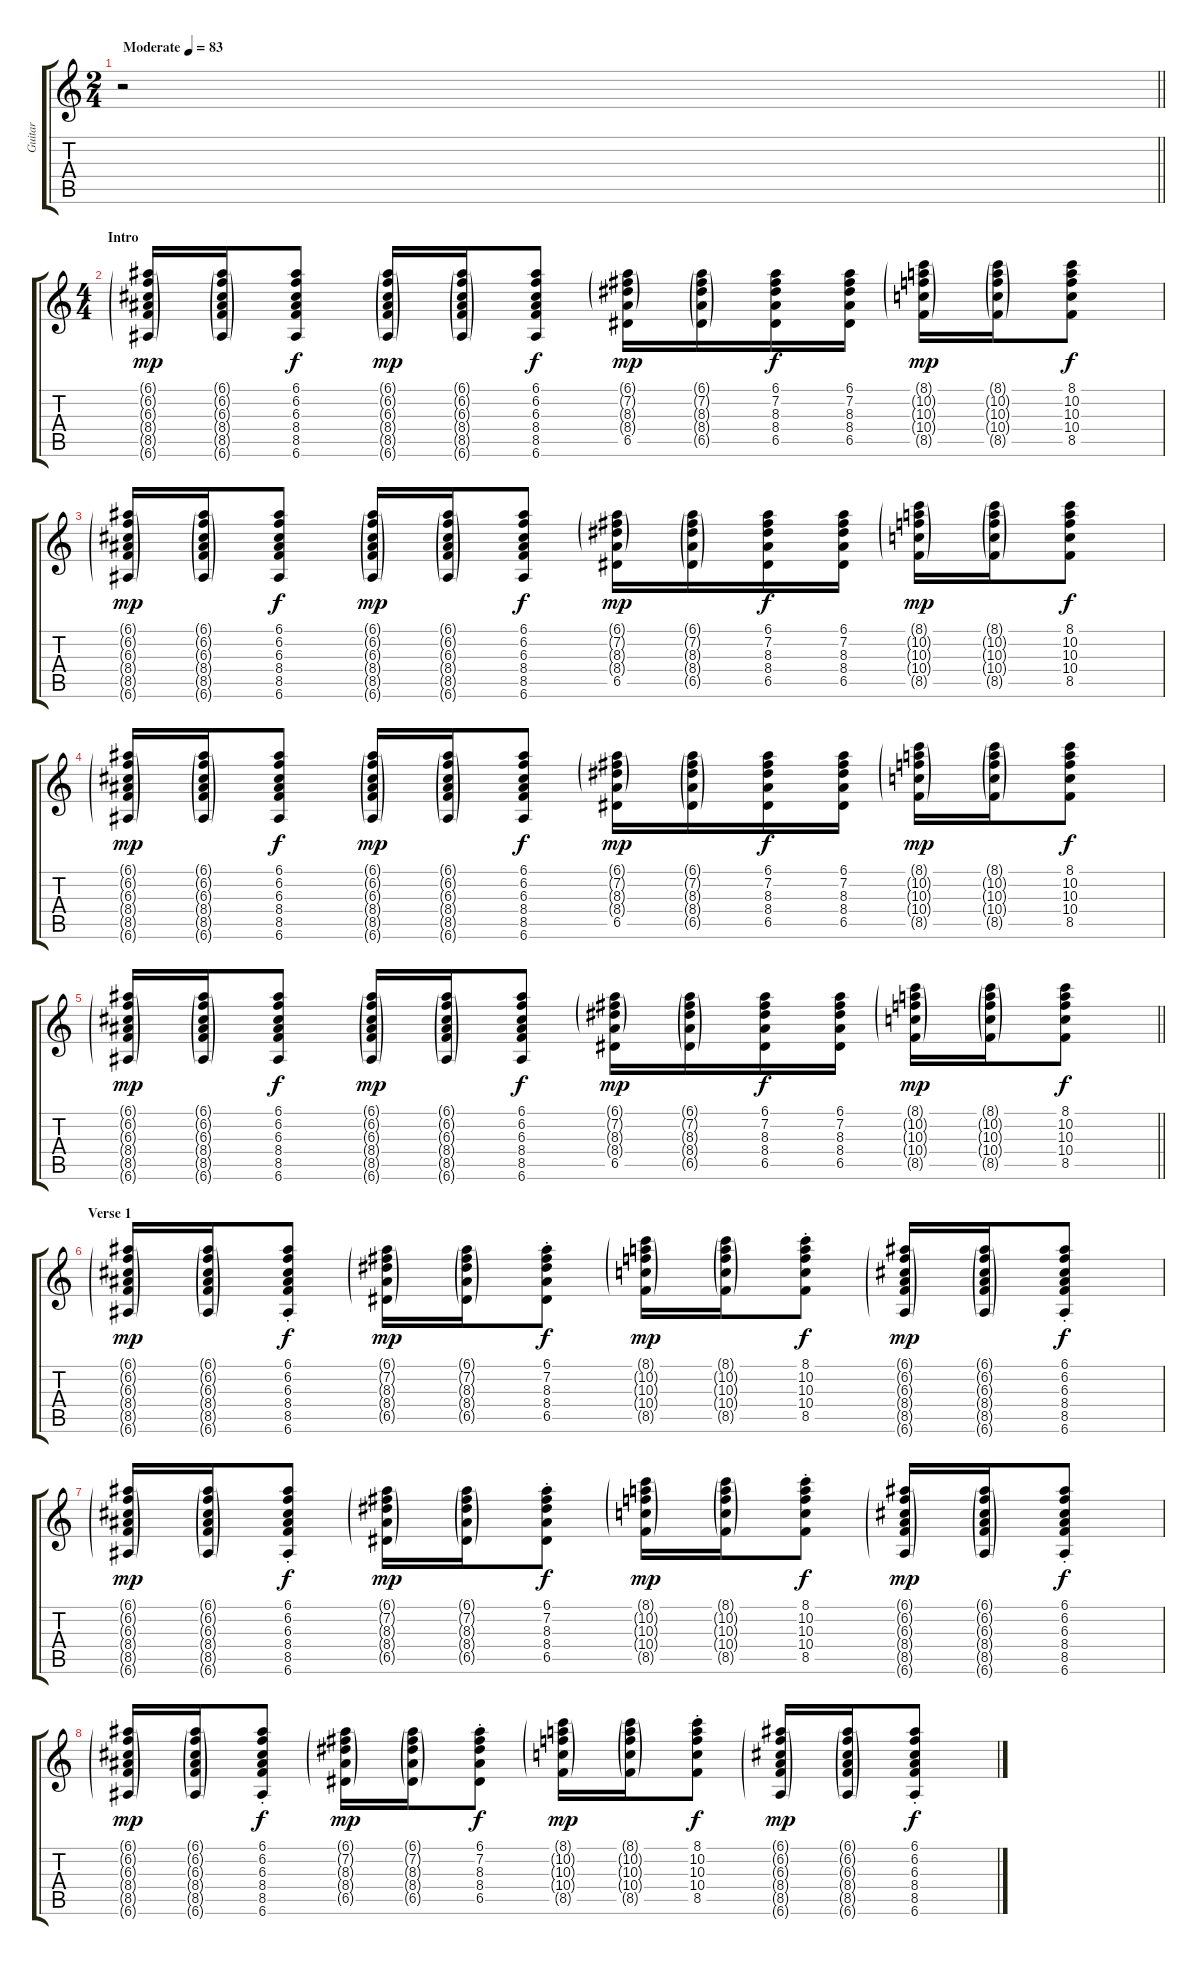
\track ("Guitar" "Guitar") {instrument acousticguitarsteel}
\staff {score tabs}
\tuning (E4 B3 G3 D3 A2 E2) {hide}
\ts (2 4)
\tempo (83 "Moderate")
\clef g2
\barLineRight lightlight
\ks c
r.2{dy mp instrument acousticguitarsteel} |
\ts (4 4)
\section ("" "Intro")
(6.1{g} 6.2{g} 6.3{g} 8.4{g} 8.5{g} 6.6{g}).16 (6.1{g} 6.2{g} 6.3{g} 8.4{g} 8.5{g} 6.6{g}).16 (6.1 6.2 6.3 8.4 8.5 6.6).8{dy f} (6.1{g} 6.2{g} 6.3{g} 8.4{g} 8.5{g} 6.6{g}).16{dy mp} (6.1{g} 6.2{g} 6.3{g} 8.4{g} 8.5{g} 6.6{g}).16 (6.1 6.2 6.3 8.4 8.5 6.6).8{dy f} (6.1{g} 7.2{g} 8.3{g} 8.4{g} 6.5).16{dy mp} (6.1{g} 7.2{g} 8.3{g} 8.4{g} 6.5{g}).16 (6.1 7.2 8.3 8.4 6.5).16{dy f} (6.1 7.2 8.3 8.4 6.5).16 (8.1{g} 10.2{g} 10.3{g} 10.4{g} 8.5{g}).16{dy mp} (8.1{g} 10.2{g} 10.3{g} 10.4{g} 8.5{g}).16 (8.1 10.2 10.3 10.4 8.5).8{dy f} |
(6.1{g} 6.2{g} 6.3{g} 8.4{g} 8.5{g} 6.6{g}).16{dy mp} (6.1{g} 6.2{g} 6.3{g} 8.4{g} 8.5{g} 6.6{g}).16 (6.1 6.2 6.3 8.4 8.5 6.6).8{dy f} (6.1{g} 6.2{g} 6.3{g} 8.4{g} 8.5{g} 6.6{g}).16{dy mp} (6.1{g} 6.2{g} 6.3{g} 8.4{g} 8.5{g} 6.6{g}).16 (6.1 6.2 6.3 8.4 8.5 6.6).8{dy f} (6.1{g} 7.2{g} 8.3{g} 8.4{g} 6.5).16{dy mp} (6.1{g} 7.2{g} 8.3{g} 8.4{g} 6.5{g}).16 (6.1 7.2 8.3 8.4 6.5).16{dy f} (6.1 7.2 8.3 8.4 6.5).16 (8.1{g} 10.2{g} 10.3{g} 10.4{g} 8.5{g}).16{dy mp} (8.1{g} 10.2{g} 10.3{g} 10.4{g} 8.5{g}).16 (8.1 10.2 10.3 10.4 8.5).8{dy f} |
(6.1{g} 6.2{g} 6.3{g} 8.4{g} 8.5{g} 6.6{g}).16{dy mp} (6.1{g} 6.2{g} 6.3{g} 8.4{g} 8.5{g} 6.6{g}).16 (6.1 6.2 6.3 8.4 8.5 6.6).8{dy f} (6.1{g} 6.2{g} 6.3{g} 8.4{g} 8.5{g} 6.6{g}).16{dy mp} (6.1{g} 6.2{g} 6.3{g} 8.4{g} 8.5{g} 6.6{g}).16 (6.1 6.2 6.3 8.4 8.5 6.6).8{dy f} (6.1{g} 7.2{g} 8.3{g} 8.4{g} 6.5).16{dy mp} (6.1{g} 7.2{g} 8.3{g} 8.4{g} 6.5{g}).16 (6.1 7.2 8.3 8.4 6.5).16{dy f} (6.1 7.2 8.3 8.4 6.5).16 (8.1{g} 10.2{g} 10.3{g} 10.4{g} 8.5{g}).16{dy mp} (8.1{g} 10.2{g} 10.3{g} 10.4{g} 8.5{g}).16 (8.1 10.2 10.3 10.4 8.5).8{dy f} |
\barLineRight lightlight
(6.1{g} 6.2{g} 6.3{g} 8.4{g} 8.5{g} 6.6{g}).16{dy mp} (6.1{g} 6.2{g} 6.3{g} 8.4{g} 8.5{g} 6.6{g}).16 (6.1 6.2 6.3 8.4 8.5 6.6).8{dy f} (6.1{g} 6.2{g} 6.3{g} 8.4{g} 8.5{g} 6.6{g}).16{dy mp} (6.1{g} 6.2{g} 6.3{g} 8.4{g} 8.5{g} 6.6{g}).16 (6.1 6.2 6.3 8.4 8.5 6.6).8{dy f} (6.1{g} 7.2{g} 8.3{g} 8.4{g} 6.5).16{dy mp} (6.1{g} 7.2{g} 8.3{g} 8.4{g} 6.5{g}).16 (6.1 7.2 8.3 8.4 6.5).16{dy f} (6.1 7.2 8.3 8.4 6.5).16 (8.1{g} 10.2{g} 10.3{g} 10.4{g} 8.5{g}).16{dy mp} (8.1{g} 10.2{g} 10.3{g} 10.4{g} 8.5{g}).16 (8.1 10.2 10.3 10.4 8.5).8{dy f} |
\section ("" "Verse 1")
(6.1{g} 6.2{g} 6.3{g} 8.4{g} 8.5{g} 6.6{g}).16{dy mp} (6.1{g} 6.2{g} 6.3{g} 8.4{g} 8.5{g} 6.6{g}).16 (6.1{st} 6.2{st} 6.3{st} 8.4{st} 8.5{st} 6.6{st}).8{dy f} (6.1{g} 7.2{g} 8.3{g} 8.4{g} 6.5{g}).16{dy mp} (6.1{g} 7.2{g} 8.3{g} 8.4{g} 6.5{g}).16 (6.1{st} 7.2{st} 8.3{st} 8.4{st} 6.5{st}).8{dy f} (8.1{g} 10.2{g} 10.3{g} 10.4{g} 8.5{g}).16{dy mp} (8.1{g} 10.2{g} 10.3{g} 10.4{g} 8.5{g}).16 (8.1{st} 10.2{st} 10.3{st} 10.4{st} 8.5{st}).8{dy f} (6.1{g} 6.2{g} 6.3{g} 8.4{g} 8.5{g} 6.6{g}).16{dy mp} (6.1{g} 6.2{g} 6.3{g} 8.4{g} 8.5{g} 6.6{g}).16 (6.1{st} 6.2{st} 6.3{st} 8.4{st} 8.5{st} 6.6{st}).8{dy f} |
(6.1{g} 6.2{g} 6.3{g} 8.4{g} 8.5{g} 6.6{g}).16{dy mp} (6.1{g} 6.2{g} 6.3{g} 8.4{g} 8.5{g} 6.6{g}).16 (6.1{st} 6.2{st} 6.3{st} 8.4{st} 8.5{st} 6.6{st}).8{dy f} (6.1{g} 7.2{g} 8.3{g} 8.4{g} 6.5{g}).16{dy mp} (6.1{g} 7.2{g} 8.3{g} 8.4{g} 6.5{g}).16 (6.1{st} 7.2{st} 8.3{st} 8.4{st} 6.5{st}).8{dy f} (8.1{g} 10.2{g} 10.3{g} 10.4{g} 8.5{g}).16{dy mp} (8.1{g} 10.2{g} 10.3{g} 10.4{g} 8.5{g}).16 (8.1{st} 10.2{st} 10.3{st} 10.4{st} 8.5{st}).8{dy f} (6.1{g} 6.2{g} 6.3{g} 8.4{g} 8.5{g} 6.6{g}).16{dy mp} (6.1{g} 6.2{g} 6.3{g} 8.4{g} 8.5{g} 6.6{g}).16 (6.1{st} 6.2{st} 6.3{st} 8.4{st} 8.5{st} 6.6{st}).8{dy f} |
(6.1{g} 6.2{g} 6.3{g} 8.4{g} 8.5{g} 6.6{g}).16{dy mp} (6.1{g} 6.2{g} 6.3{g} 8.4{g} 8.5{g} 6.6{g}).16 (6.1{st} 6.2{st} 6.3{st} 8.4{st} 8.5{st} 6.6{st}).8{dy f} (6.1{g} 7.2{g} 8.3{g} 8.4{g} 6.5{g}).16{dy mp} (6.1{g} 7.2{g} 8.3{g} 8.4{g} 6.5{g}).16 (6.1{st} 7.2{st} 8.3{st} 8.4{st} 6.5{st}).8{dy f} (8.1{g} 10.2{g} 10.3{g} 10.4{g} 8.5{g}).16{dy mp} (8.1{g} 10.2{g} 10.3{g} 10.4{g} 8.5{g}).16 (8.1{st} 10.2{st} 10.3{st} 10.4{st} 8.5{st}).8{dy f} (6.1{g} 6.2{g} 6.3{g} 8.4{g} 8.5{g} 6.6{g}).16{dy mp} (6.1{g} 6.2{g} 6.3{g} 8.4{g} 8.5{g} 6.6{g}).16 (6.1{st} 6.2{st} 6.3{st} 8.4{st} 8.5{st} 6.6{st}).8{dy f}
